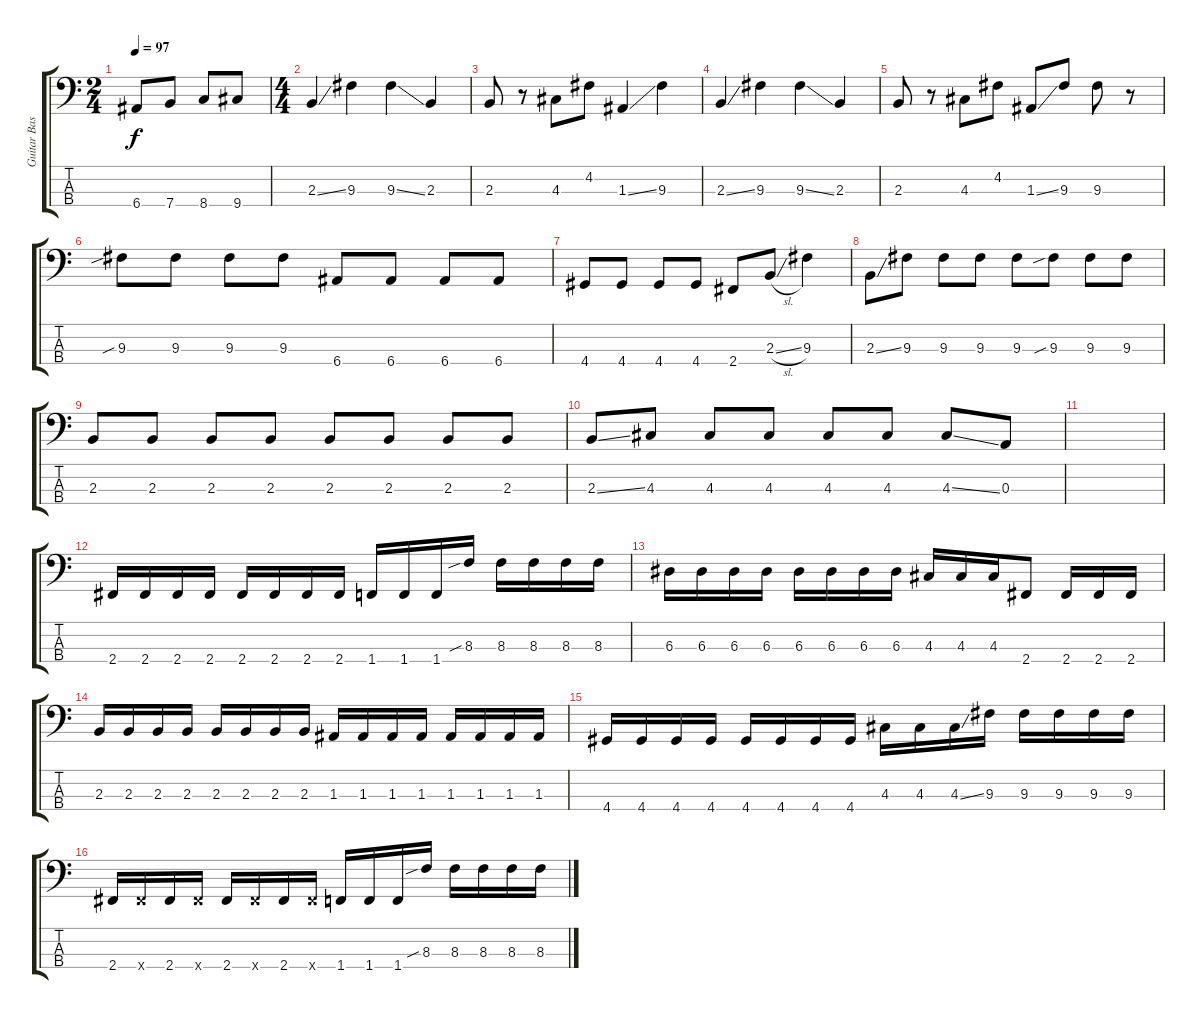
\track ("Guitar Bass : Akiyama Mio - Swan" "Guitar Bas") {instrument electricbasspick}
\staff {score tabs}
\tuning (G2 D2 A1 E1) {hide}
\ts (2 4)
\tempo 97
\clef f4
\ks c
6.4.8{dy f} 7.4.8 8.4.8 9.4.8 |
\ts (4 4)
2.3{ss}.4 9.3.4 9.3{ss}.4 2.3.4 |
2.3.8 r.8 4.3.8 4.2.8 1.3{ss}.4 9.3.4 |
2.3{ss}.4 9.3.4 9.3{ss}.4 2.3.4 |
2.3.8 r.8 4.3.8 4.2.8 1.3{ss}.8 9.3.8 9.3.8 r.8 |
9.3{sib}.8 9.3.8 9.3.8 9.3.8 6.4.8 6.4.8 6.4.8 6.4.8 |
4.4.8 4.4.8 4.4.8 4.4.8 2.4.8 2.3{sl}.8 9.3.4 |
2.3{ss}.8 9.3.8 9.3.8 9.3.8 9.3.8 9.3{sib}.8 9.3.8 9.3.8 |
2.3.8 2.3.8 2.3.8 2.3.8 2.3.8 2.3.8 2.3.8 2.3.8 |
2.3{ss}.8 4.3.8 4.3.8 4.3.8 4.3.8 4.3.8 4.3{ss}.8 0.3.8 |
|
2.4.16 2.4.16 2.4.16 2.4.16 2.4.16 2.4.16 2.4.16 2.4.16 1.4.16 1.4.16 1.4.16 8.3{sib}.16 8.3.16 8.3.16 8.3.16 8.3.16 |
6.3.16 6.3.16 6.3.16 6.3.16 6.3.16 6.3.16 6.3.16 6.3.16 4.3.16 4.3.16 4.3.16 2.4.8 2.4.16 2.4.16 2.4.16 |
2.3.16 2.3.16 2.3.16 2.3.16 2.3.16 2.3.16 2.3.16 2.3.16 1.3.16 1.3.16 1.3.16 1.3.16 1.3.16 1.3.16 1.3.16 1.3.16 |
4.4.16 4.4.16 4.4.16 4.4.16 4.4.16 4.4.16 4.4.16 4.4.16 4.3.16 4.3.16 4.3{ss}.16 9.3.16 9.3.16 9.3.16 9.3.16 9.3.16 |
2.4.16 2.4{x}.16 2.4.16 2.4{x}.16 2.4.16 2.4{x}.16 2.4.16 2.4{x}.16 1.4.16 1.4.16 1.4.16 8.3{sib}.16 8.3.16 8.3.16 8.3.16 8.3.16
